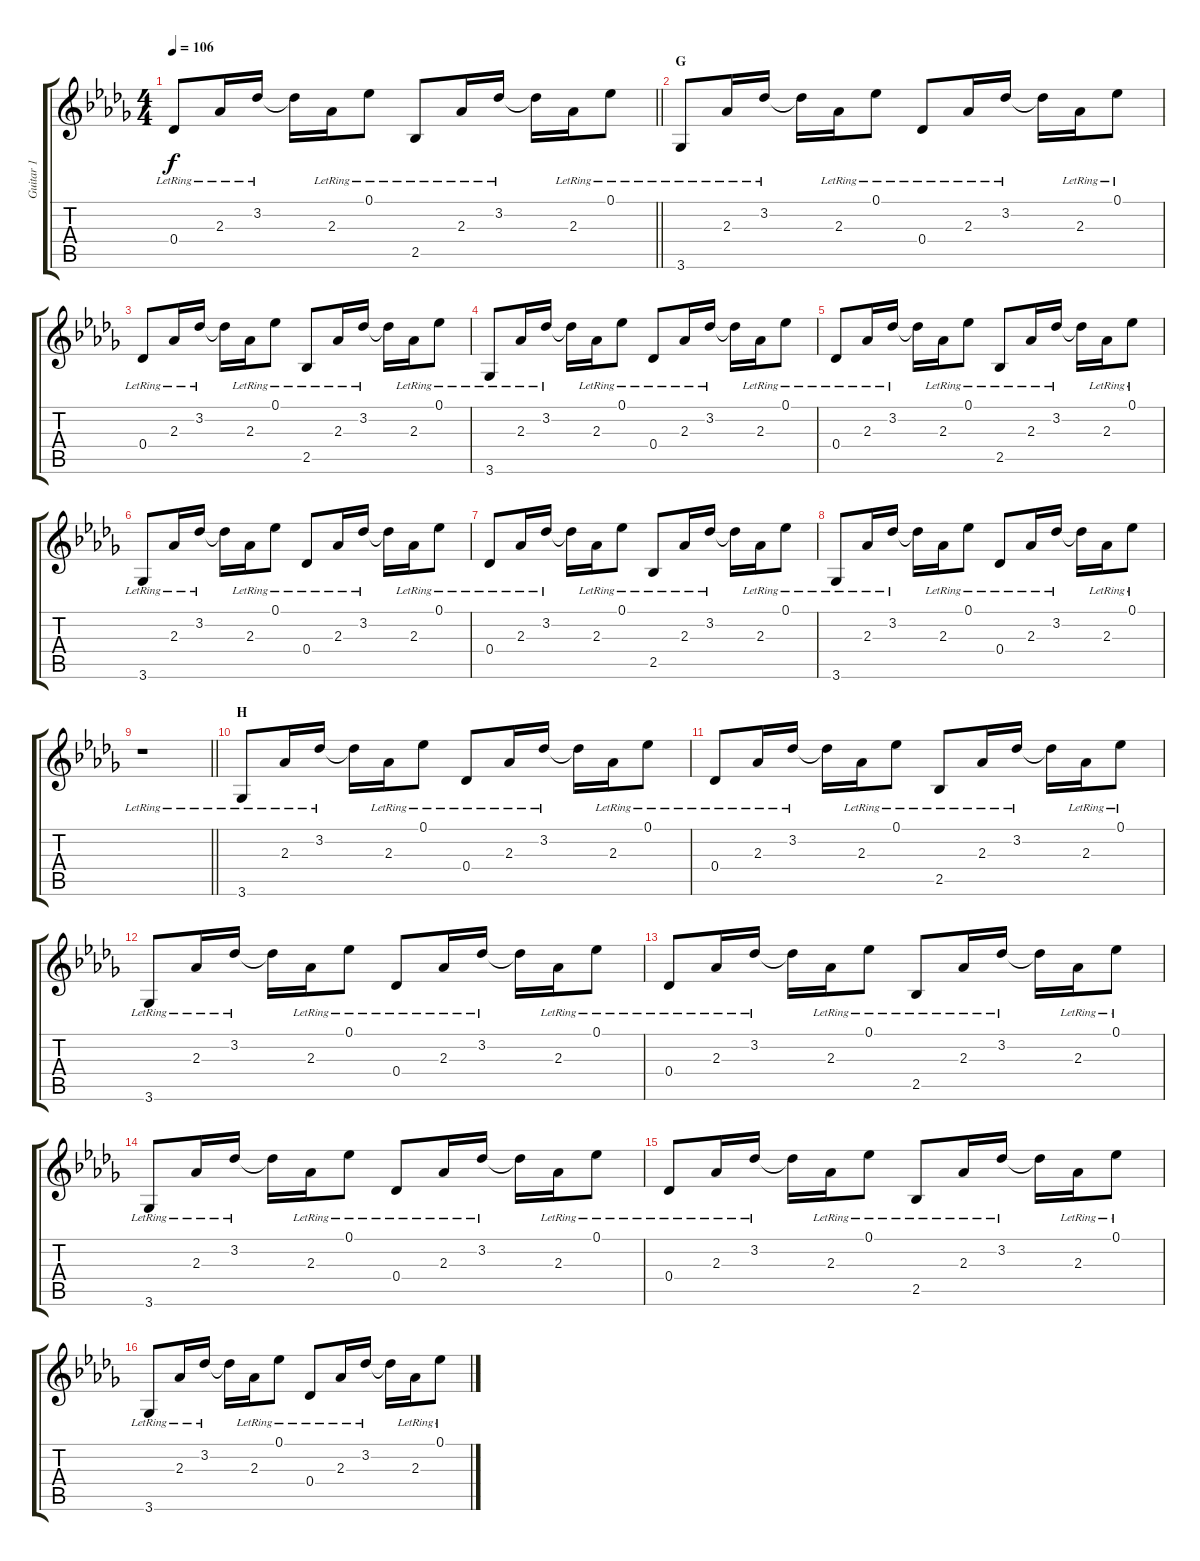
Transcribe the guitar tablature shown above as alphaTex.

\track ("Guitar 1" "Guitar 1") {instrument acousticguitarsteel}
\staff {score tabs}
\tuning (Eb4 Bb3 Gb3 Db3 Ab2 Eb2) {hide}
\ts (4 4)
\tempo 106
\clef g2
\barLineRight lightlight
\ks db
0.4{lr}.8{dy f} 2.3{lr}.16 3.2{lr}.16 3.2{t}.16 2.3{lr}.16 0.1{lr}.8 2.5{lr}.8 2.3{lr}.16 3.2{lr}.16 3.2{t}.16 2.3{lr}.16 0.1{lr}.8 |
\section ("" "G")
3.6{lr}.8 2.3{lr}.16 3.2{lr}.16 3.2{t}.16 2.3{lr}.16 0.1{lr}.8 0.4{lr}.8 2.3{lr}.16 3.2{lr}.16 3.2{t}.16 2.3{lr}.16 0.1{lr}.8 |
0.4{lr}.8 2.3{lr}.16 3.2{lr}.16 3.2{t}.16 2.3{lr}.16 0.1{lr}.8 2.5{lr}.8 2.3{lr}.16 3.2{lr}.16 3.2{t}.16 2.3{lr}.16 0.1{lr}.8 |
3.6{lr}.8 2.3{lr}.16 3.2{lr}.16 3.2{t}.16 2.3{lr}.16 0.1{lr}.8 0.4{lr}.8 2.3{lr}.16 3.2{lr}.16 3.2{t}.16 2.3{lr}.16 0.1{lr}.8 |
0.4{lr}.8 2.3{lr}.16 3.2{lr}.16 3.2{t}.16 2.3{lr}.16 0.1{lr}.8 2.5{lr}.8 2.3{lr}.16 3.2{lr}.16 3.2{t}.16 2.3{lr}.16 0.1{lr}.8 |
3.6{lr}.8 2.3{lr}.16 3.2{lr}.16 3.2{t}.16 2.3{lr}.16 0.1{lr}.8 0.4{lr}.8 2.3{lr}.16 3.2{lr}.16 3.2{t}.16 2.3{lr}.16 0.1{lr}.8 |
0.4{lr}.8 2.3{lr}.16 3.2{lr}.16 3.2{t}.16 2.3{lr}.16 0.1{lr}.8 2.5{lr}.8 2.3{lr}.16 3.2{lr}.16 3.2{t}.16 2.3{lr}.16 0.1{lr}.8 |
3.6{lr}.8 2.3{lr}.16 3.2{lr}.16 3.2{t}.16 2.3{lr}.16 0.1{lr}.8 0.4{lr}.8 2.3{lr}.16 3.2{lr}.16 3.2{t}.16 2.3{lr}.16 0.1{lr}.8 |
\barLineRight lightlight
r.1 |
\section ("" "H")
3.6{lr}.8 2.3{lr}.16 3.2{lr}.16 3.2{t}.16 2.3{lr}.16 0.1{lr}.8 0.4{lr}.8 2.3{lr}.16 3.2{lr}.16 3.2{t}.16 2.3{lr}.16 0.1{lr}.8 |
0.4{lr}.8 2.3{lr}.16 3.2{lr}.16 3.2{t}.16 2.3{lr}.16 0.1{lr}.8 2.5{lr}.8 2.3{lr}.16 3.2{lr}.16 3.2{t}.16 2.3{lr}.16 0.1{lr}.8 |
3.6{lr}.8 2.3{lr}.16 3.2{lr}.16 3.2{t}.16 2.3{lr}.16 0.1{lr}.8 0.4{lr}.8 2.3{lr}.16 3.2{lr}.16 3.2{t}.16 2.3{lr}.16 0.1{lr}.8 |
0.4{lr}.8 2.3{lr}.16 3.2{lr}.16 3.2{t}.16 2.3{lr}.16 0.1{lr}.8 2.5{lr}.8 2.3{lr}.16 3.2{lr}.16 3.2{t}.16 2.3{lr}.16 0.1{lr}.8 |
3.6{lr}.8 2.3{lr}.16 3.2{lr}.16 3.2{t}.16 2.3{lr}.16 0.1{lr}.8 0.4{lr}.8 2.3{lr}.16 3.2{lr}.16 3.2{t}.16 2.3{lr}.16 0.1{lr}.8 |
0.4{lr}.8 2.3{lr}.16 3.2{lr}.16 3.2{t}.16 2.3{lr}.16 0.1{lr}.8 2.5{lr}.8 2.3{lr}.16 3.2{lr}.16 3.2{t}.16 2.3{lr}.16 0.1{lr}.8 |
3.6{lr}.8 2.3{lr}.16 3.2{lr}.16 3.2{t}.16 2.3{lr}.16 0.1{lr}.8 0.4{lr}.8 2.3{lr}.16 3.2{lr}.16 3.2{t}.16 2.3{lr}.16 0.1{lr}.8
